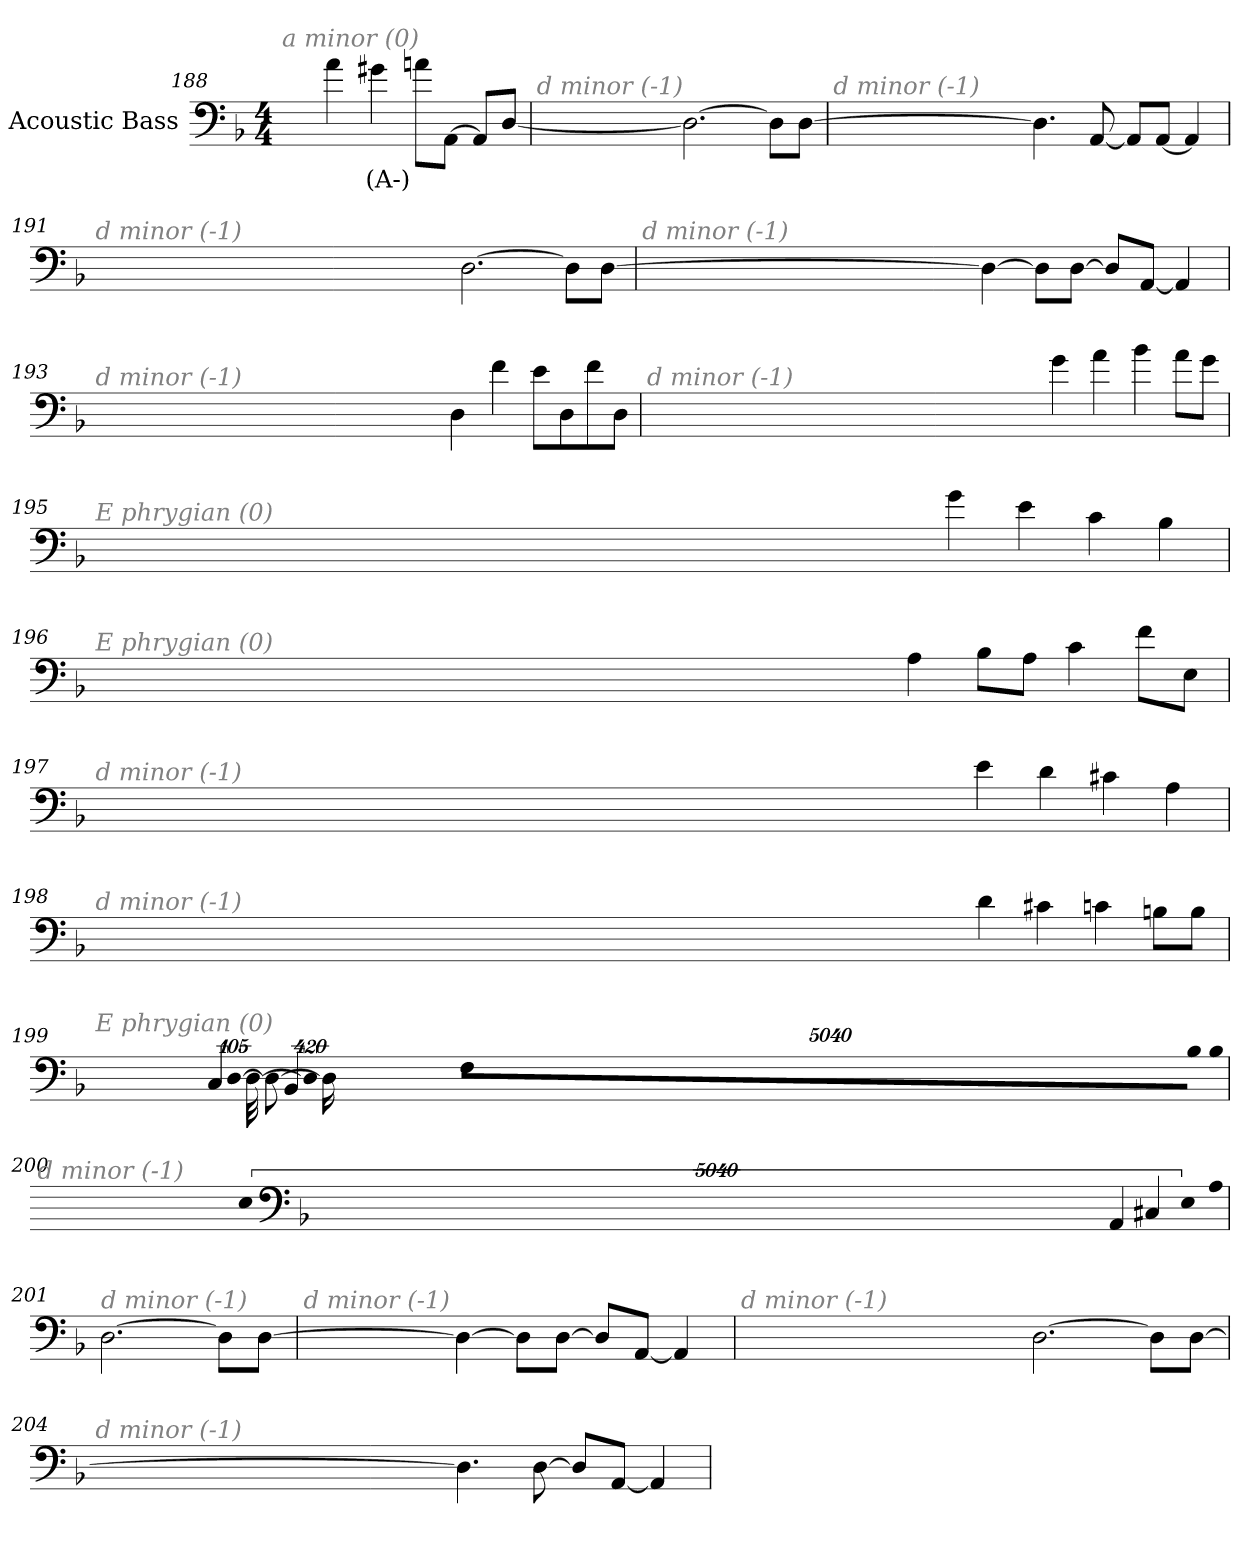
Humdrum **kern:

**kern	**text
*part1	*part1
*staff1	*staff1
*I"Acoustic Bass	*
*clefF4	*
*ITrd7c12	*
*k[b-]	*
*F:	*
*M4/4	*
=188	=188
!LO:TX:i:color=#808080:t=a minor (0)	!
4A	.
4G#Xi	(A-)
8AnL	.
[8AAAJ	.
8AAAL]	.
[8DDJ	.
=189	=189
!LO:TX:i:color=#808080:t=d minor (-1)	!
2.DD_	.
8DDL]	.
[8DDJ	.
=190	=190
!LO:TX:i:color=#808080:t=d minor (-1)	!
4.DD]	.
[8AAA	.
8AAAL]	.
[8AAAJ	.
4AAA]	.
=191	=191
!LO:TX:i:color=#808080:t=d minor (-1)	!
[2.DD	.
8DDL]	.
[8DDJ	.
=192	=192
!LO:TX:i:color=#808080:t=d minor (-1)	!
4DD_	.
8DDL]	.
[8DDJ	.
8DDL]	.
[8AAAJ	.
4AAA]	.
=193	=193
!LO:TX:i:color=#808080:t=d minor (-1)	!
4DD	.
4F	.
8EL	.
8DD	.
8F	.
8DDJ	.
=194	=194
!LO:TX:i:color=#808080:t=d minor (-1)	!
4G	.
4A	.
4B-	.
8AL	.
8GJ	.
=195	=195
!LO:TX:i:color=#808080:t=E phrygian (0)	!
4G	.
4E	.
4C	.
4BB-	.
=196	=196
!LO:TX:i:color=#808080:t=E phrygian (0)	!
4AA	.
8BB-L	.
8AAJ	.
4C	.
8FL	.
8EEJ	.
=197	=197
!LO:TX:i:color=#808080:t=d minor (-1)	!
4E	.
4D	.
4C#X	.
4AA	.
=198	=198
!LO:TX:i:color=#808080:t=d minor (-1)	!
4D	.
4C#X	.
4Cn	.
8BBnL	.
8BBJ	.
=199	=199
!LO:TX:i:color=#808080:t=E phrygian (0)	!
!LO:N:vis=8	!
40320%3347BB-L	.
!LO:N:vis=8	!
40320%3347BB-	.
!LO:N:vis=8	!
40320%3347FFJ	.
!LO:N:vis=1024	!
[13440%13DD	.
8DD_	.
16DD_	.
32DD_	.
!LO:N:vis=1024%31	!
13440%407DD]	.
4CC	.
4BBB-	.
=200	=200
!LO:TX:i:color=#808080:t=d minor (-1)	!
4AAA	.
4CC#X	.
!LO:N:vis=4	!
20160%3347EE	.
!LO:N:vis=4	!
20160%3347AA	.
!LO:N:vis=4	!
20160%3347EE	.
=201	=201
!LO:TX:i:color=#808080:t=d minor (-1)	!
[2.DD	.
8DDL]	.
[8DDJ	.
=202	=202
!LO:TX:i:color=#808080:t=d minor (-1)	!
4DD_	.
8DDL]	.
[8DDJ	.
8DDL]	.
[8AAAJ	.
4AAA]	.
=203	=203
!LO:TX:i:color=#808080:t=d minor (-1)	!
[2.DD	.
8DDL]	.
[8DDJ	.
=204	=204
!LO:TX:i:color=#808080:t=d minor (-1)	!
4.DD]	.
[8DD	.
8DDL]	.
[8AAAJ	.
4AAA]	.
=	=
*-	*-
